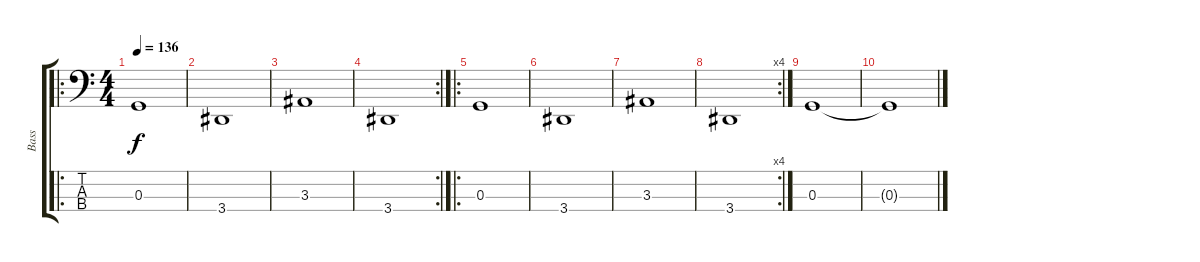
\track ("Bass" "Bass") {instrument electricbassfinger}
\staff {score tabs}
\tuning (F2 C2 G1 C1) {hide}
\ro
\ts (4 4)
\tempo 136
\clef f4
\ks c
0.3.1{dy f} |
3.4.1 |
3.3.1 |
\rc 2
3.4.1 |
\ro
0.3.1 |
3.4.1 |
3.3.1 |
\rc 4
3.4.1 |
0.3.1 |
0.3{t}.1
